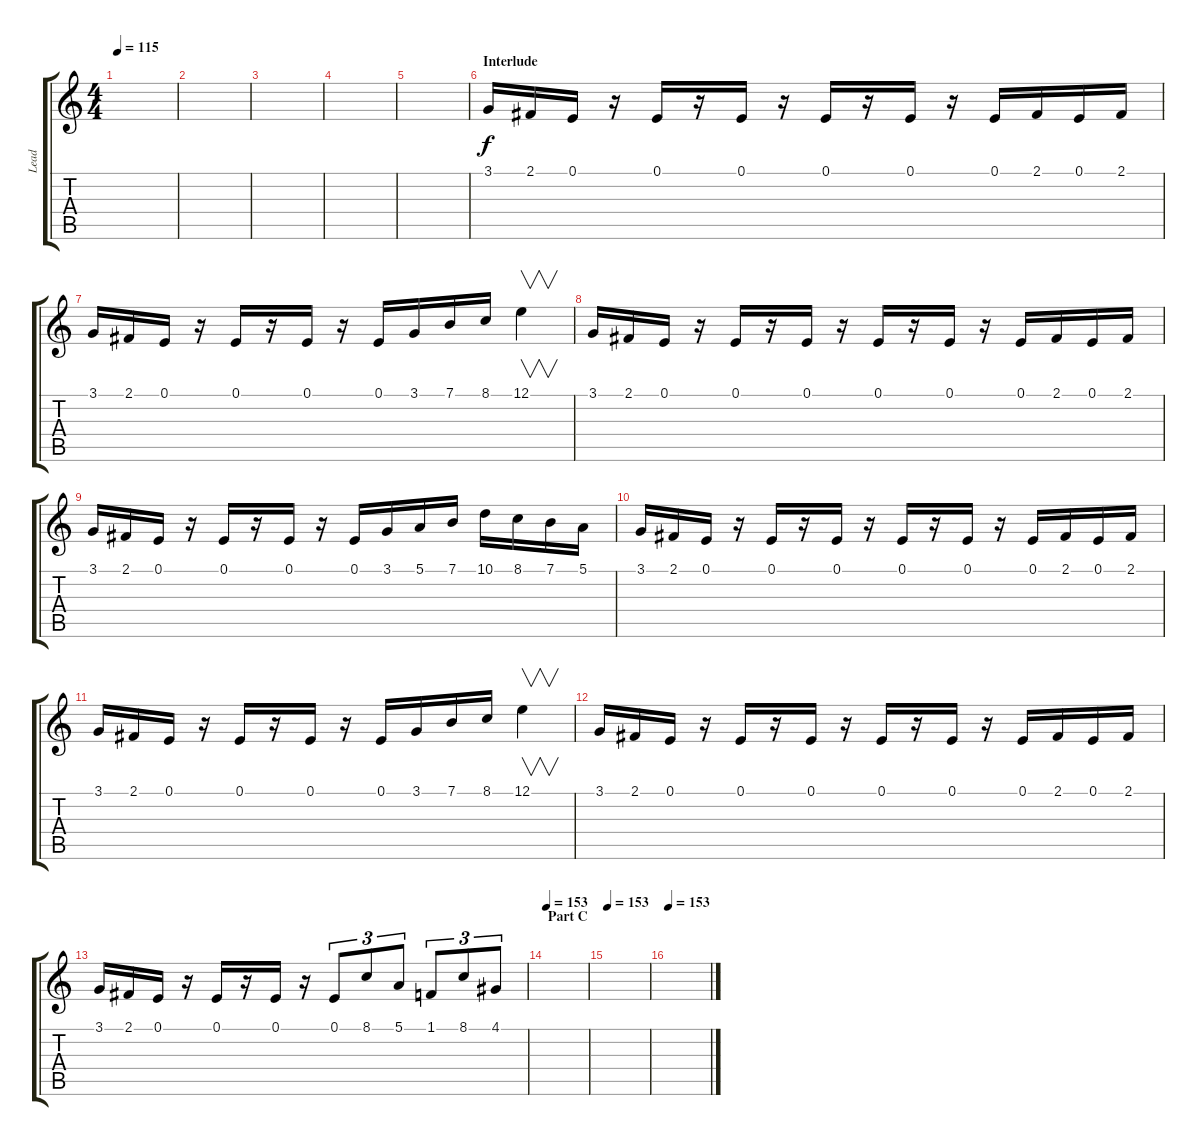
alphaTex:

\track ("Lead" "Lead") {instrument acousticgrandpiano}
\staff {score tabs}
\tuning (E4 B3 G3 D3 A2 E2) {hide}
\ts (4 4)
\tempo 115
\clef g2
\ks c
|
|
|
|
|
\section ("" "Interlude")
3.1.16{balance 8 instrument lead4chiff} 2.1.16 0.1.16 r.16 0.1.16 r.16 0.1.16 r.16 0.1.16 r.16 0.1.16 r.16 0.1.16 2.1.16 0.1.16 2.1.16 |
3.1.16{balance 8 instrument lead4chiff} 2.1.16 0.1.16 r.16 0.1.16 r.16 0.1.16 r.16 0.1.16 3.1.16 7.1.16 8.1.16 12.1.4{v} |
3.1.16{balance 8 instrument lead4chiff} 2.1.16 0.1.16 r.16 0.1.16 r.16 0.1.16 r.16 0.1.16 r.16 0.1.16 r.16 0.1.16 2.1.16 0.1.16 2.1.16 |
3.1.16{balance 8 instrument lead4chiff} 2.1.16 0.1.16 r.16 0.1.16 r.16 0.1.16 r.16 0.1.16 3.1.16 5.1.16 7.1.16 10.1.16 8.1.16 7.1.16 5.1.16 |
3.1.16{balance 8 instrument lead4chiff} 2.1.16 0.1.16 r.16 0.1.16 r.16 0.1.16 r.16 0.1.16 r.16 0.1.16 r.16 0.1.16 2.1.16 0.1.16 2.1.16 |
3.1.16{balance 8 instrument lead4chiff} 2.1.16 0.1.16 r.16 0.1.16 r.16 0.1.16 r.16 0.1.16 3.1.16 7.1.16 8.1.16 12.1.4{v} |
3.1.16{balance 8 instrument lead4chiff} 2.1.16 0.1.16 r.16 0.1.16 r.16 0.1.16 r.16 0.1.16 r.16 0.1.16 r.16 0.1.16 2.1.16 0.1.16 2.1.16 |
3.1.16{balance 8 instrument lead4chiff} 2.1.16 0.1.16 r.16 0.1.16 r.16 0.1.16 r.16 0.1.8{tu (3 2)} 8.1.8{tu (3 2)} 5.1.8{tu (3 2)} 1.1.8{tu (3 2)} 8.1.8{tu (3 2)} 4.1.8{tu (3 2)} |
\section ("" "Part C")
\tempo 153
|
\tempo 153
|
\tempo 153
